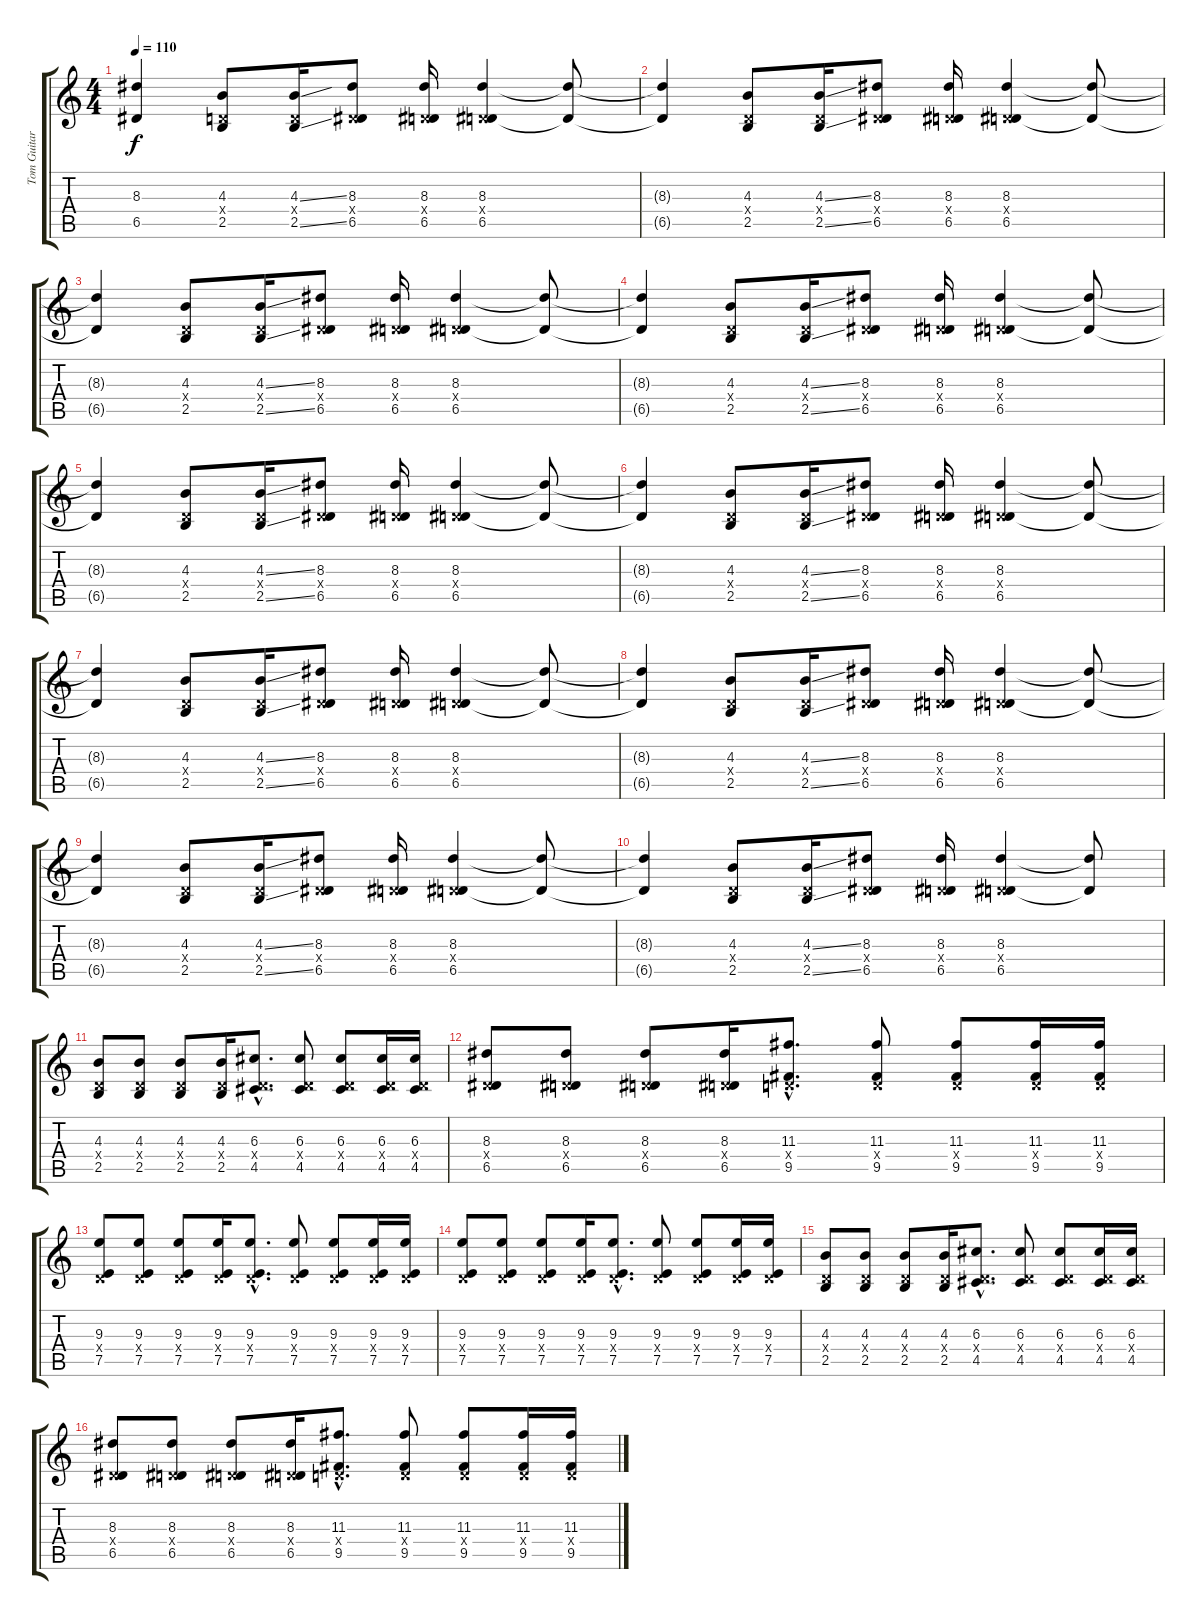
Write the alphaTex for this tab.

\track ("Tom Guitar 1 B (for effect)" "Tom Guitar") {instrument acousticguitarnylon}
\staff {score tabs}
\tuning (E4 B3 G3 D3 A2 E2) {hide}
\ts (4 4)
\tempo 110
\clef g2
\ks c
(8.3{t} 6.5{t}).4{dy f} (4.3 0.4{x} 2.5).8 (4.3{ss} 0.4{x} 2.5{ss}).16 (8.3 0.4{x} 6.5).8 (8.3 0.4{x} 6.5).16 (8.3 0.4{x} 6.5).4 (8.3{t} 6.5{t}).8 |
(8.3{t} 6.5{t}).4 (4.3 0.4{x} 2.5).8 (4.3{ss} 0.4{x} 2.5{ss}).16 (8.3 0.4{x} 6.5).8 (8.3 0.4{x} 6.5).16 (8.3 0.4{x} 6.5).4 (8.3{t} 6.5{t}).8 |
(8.3{t} 6.5{t}).4 (4.3 0.4{x} 2.5).8 (4.3{ss} 0.4{x} 2.5{ss}).16 (8.3 0.4{x} 6.5).8 (8.3 0.4{x} 6.5).16 (8.3 0.4{x} 6.5).4 (8.3{t} 6.5{t}).8 |
(8.3{t} 6.5{t}).4 (4.3 0.4{x} 2.5).8 (4.3{ss} 0.4{x} 2.5{ss}).16 (8.3 0.4{x} 6.5).8 (8.3 0.4{x} 6.5).16 (8.3 0.4{x} 6.5).4 (8.3{t} 6.5{t}).8 |
(8.3{t} 6.5{t}).4 (4.3 0.4{x} 2.5).8 (4.3{ss} 0.4{x} 2.5{ss}).16 (8.3 0.4{x} 6.5).8 (8.3 0.4{x} 6.5).16 (8.3 0.4{x} 6.5).4 (8.3{t} 6.5{t}).8 |
(8.3{t} 6.5{t}).4 (4.3 0.4{x} 2.5).8 (4.3{ss} 0.4{x} 2.5{ss}).16 (8.3 0.4{x} 6.5).8 (8.3 0.4{x} 6.5).16 (8.3 0.4{x} 6.5).4 (8.3{t} 6.5{t}).8 |
(8.3{t} 6.5{t}).4 (4.3 0.4{x} 2.5).8 (4.3{ss} 0.4{x} 2.5{ss}).16 (8.3 0.4{x} 6.5).8 (8.3 0.4{x} 6.5).16 (8.3 0.4{x} 6.5).4 (8.3{t} 6.5{t}).8 |
(8.3{t} 6.5{t}).4 (4.3 0.4{x} 2.5).8 (4.3{ss} 0.4{x} 2.5{ss}).16 (8.3 0.4{x} 6.5).8 (8.3 0.4{x} 6.5).16 (8.3 0.4{x} 6.5).4 (8.3{t} 6.5{t}).8 |
(8.3{t} 6.5{t}).4 (4.3 0.4{x} 2.5).8 (4.3{ss} 0.4{x} 2.5{ss}).16 (8.3 0.4{x} 6.5).8 (8.3 0.4{x} 6.5).16 (8.3 0.4{x} 6.5).4 (8.3{t} 6.5{t}).8 |
(8.3{t} 6.5{t}).4 (4.3 0.4{x} 2.5).8 (4.3{ss} 0.4{x} 2.5{ss}).16 (8.3 0.4{x} 6.5).8 (8.3 0.4{x} 6.5).16 (8.3 0.4{x} 6.5).4 (8.3{t} 6.5{t}).8 |
(4.3 0.4{x} 2.5).8 (4.3 0.4{x} 2.5).8 (4.3 0.4{x} 2.5).8 (4.3 0.4{x} 2.5).16 (6.3{hac} 0.4{hac x} 4.5{hac}).8{d} (6.3 0.4{x} 4.5).8 (6.3 0.4{x} 4.5).8 (6.3 0.4{x} 4.5).16 (6.3 0.4{x} 4.5).16 |
(8.3 0.4{x} 6.5).8 (8.3 0.4{x} 6.5).8 (8.3 0.4{x} 6.5).8 (8.3 0.4{x} 6.5).16 (11.3{hac} 0.4{hac x} 9.5{hac}).8{d} (11.3 0.4{x} 9.5).8 (11.3 0.4{x} 9.5).8 (11.3 0.4{x} 9.5).16 (11.3 0.4{x} 9.5).16 |
(9.3 0.4{x} 7.5).8 (9.3 0.4{x} 7.5).8 (9.3 0.4{x} 7.5).8 (9.3 0.4{x} 7.5).16 (9.3{hac} 0.4{hac x} 7.5{hac}).8{d} (9.3 0.4{x} 7.5).8 (9.3 0.4{x} 7.5).8 (9.3 0.4{x} 7.5).16 (9.3 0.4{x} 7.5).16 |
(9.3 0.4{x} 7.5).8 (9.3 0.4{x} 7.5).8 (9.3 0.4{x} 7.5).8 (9.3 0.4{x} 7.5).16 (9.3{hac} 0.4{hac x} 7.5{hac}).8{d} (9.3 0.4{x} 7.5).8 (9.3 0.4{x} 7.5).8 (9.3 0.4{x} 7.5).16 (9.3 0.4{x} 7.5).16 |
(4.3 0.4{x} 2.5).8 (4.3 0.4{x} 2.5).8 (4.3 0.4{x} 2.5).8 (4.3 0.4{x} 2.5).16 (6.3{hac} 0.4{hac x} 4.5{hac}).8{d} (6.3 0.4{x} 4.5).8 (6.3 0.4{x} 4.5).8 (6.3 0.4{x} 4.5).16 (6.3 0.4{x} 4.5).16 |
(8.3 0.4{x} 6.5).8 (8.3 0.4{x} 6.5).8 (8.3 0.4{x} 6.5).8 (8.3 0.4{x} 6.5).16 (11.3{hac} 0.4{hac x} 9.5{hac}).8{d} (11.3 0.4{x} 9.5).8 (11.3 0.4{x} 9.5).8 (11.3 0.4{x} 9.5).16 (11.3 0.4{x} 9.5).16
